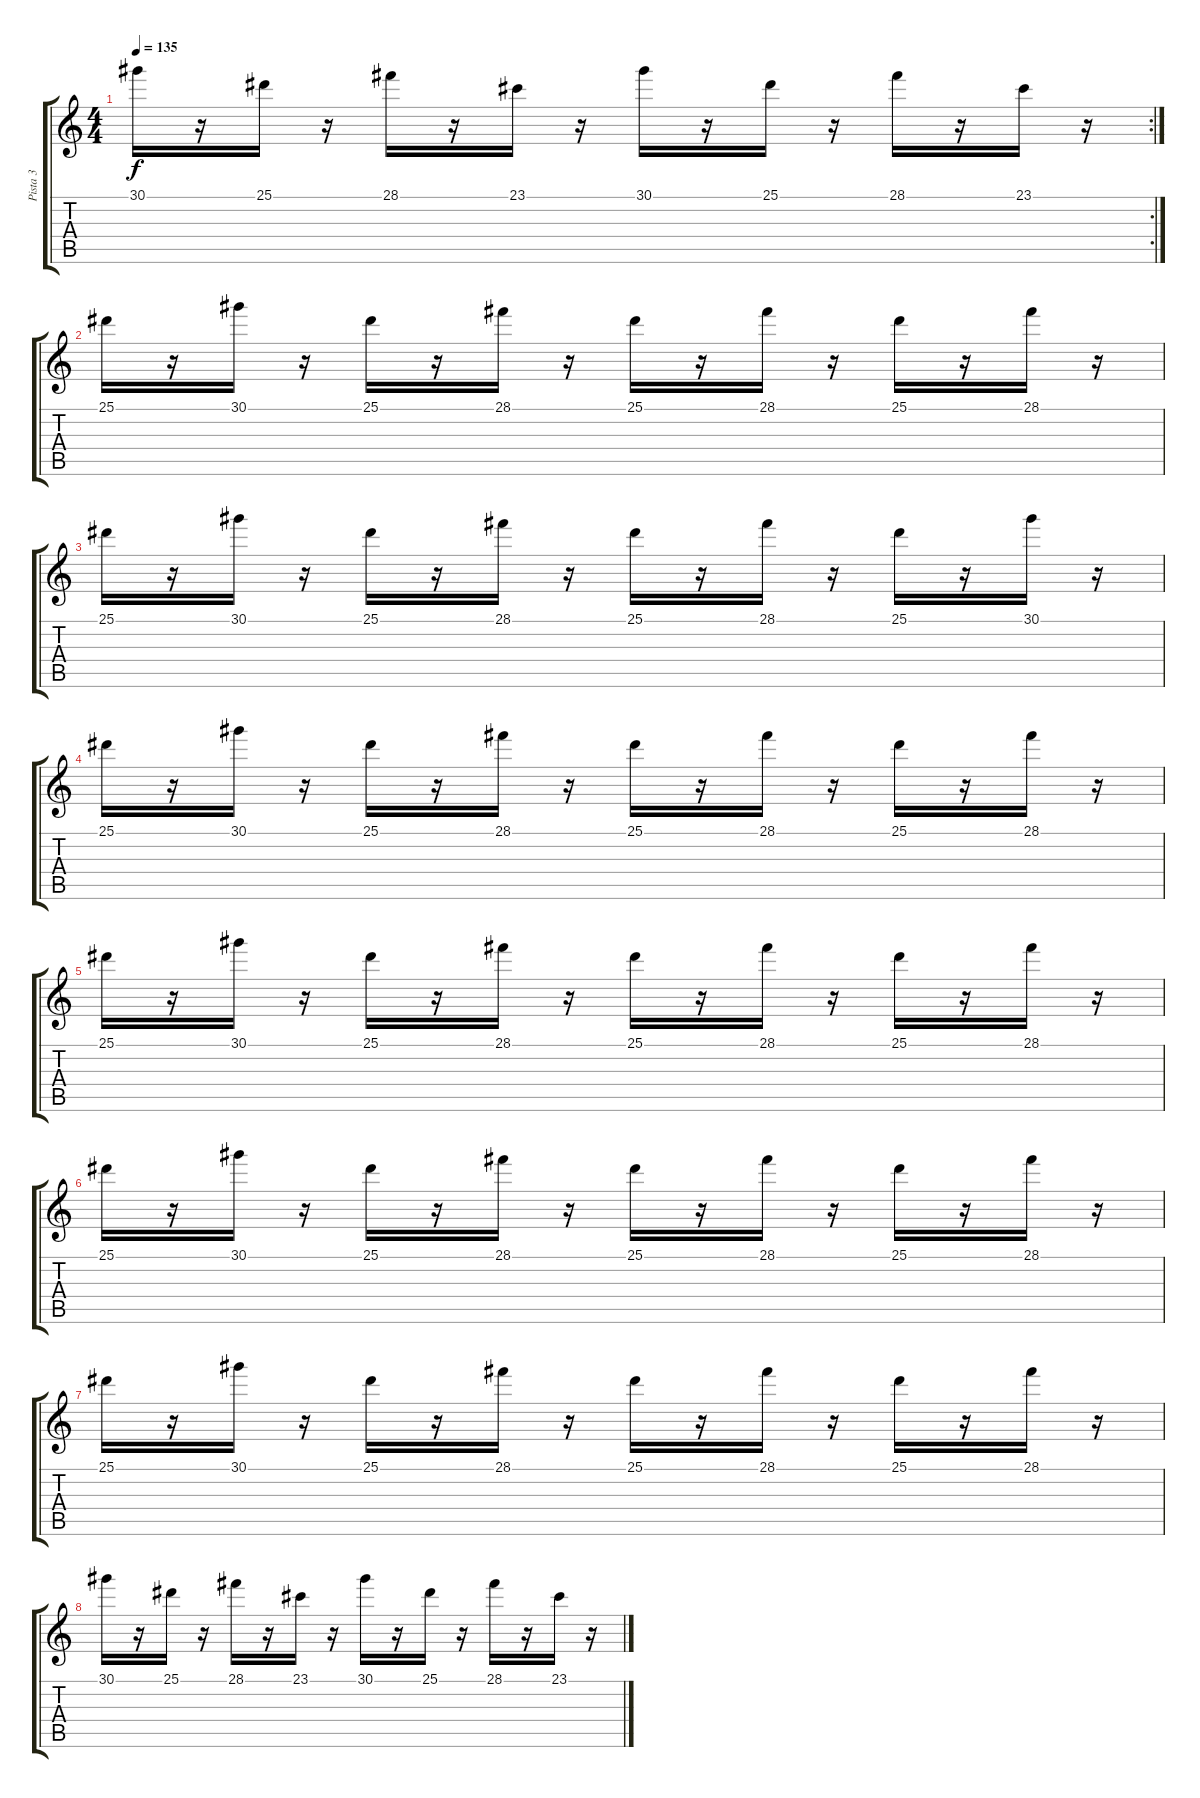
\track ("Pista 3" "Pista 3") {instrument marimba}
\staff {score tabs}
\tuning (D4 A3 F3 C3 G2 D2) {hide}
\rc 2
\ts (4 4)
\tempo 135
\clef g2
\ks c
30.1.16{dy f} r.16 25.1.16 r.16 28.1.16 r.16 23.1.16 r.16 30.1.16 r.16 25.1.16 r.16 28.1.16 r.16 23.1.16 r.16 |
25.1.16{volume 8} r.16 30.1.16 r.16 25.1.16 r.16 28.1.16 r.16 25.1.16 r.16 28.1.16 r.16 25.1.16 r.16 28.1.16 r.16 |
25.1.16 r.16 30.1.16 r.16 25.1.16 r.16 28.1.16 r.16 25.1.16 r.16 28.1.16 r.16 25.1.16 r.16 30.1.16 r.16 |
25.1.16 r.16 30.1.16 r.16 25.1.16 r.16 28.1.16 r.16 25.1.16 r.16 28.1.16 r.16 25.1.16 r.16 28.1.16 r.16 |
25.1.16 r.16 30.1.16 r.16 25.1.16 r.16 28.1.16 r.16 25.1.16 r.16 28.1.16 r.16 25.1.16 r.16 28.1.16 r.16 |
25.1.16 r.16 30.1.16 r.16 25.1.16 r.16 28.1.16 r.16 25.1.16 r.16 28.1.16 r.16 25.1.16 r.16 28.1.16 r.16 |
25.1.16 r.16 30.1.16 r.16 25.1.16 r.16 28.1.16 r.16 25.1.16 r.16 28.1.16 r.16 25.1.16 r.16 28.1.16 r.16 |
30.1.16 r.16 25.1.16 r.16 28.1.16 r.16 23.1.16 r.16 30.1.16 r.16 25.1.16 r.16 28.1.16 r.16 23.1.16 r.16
